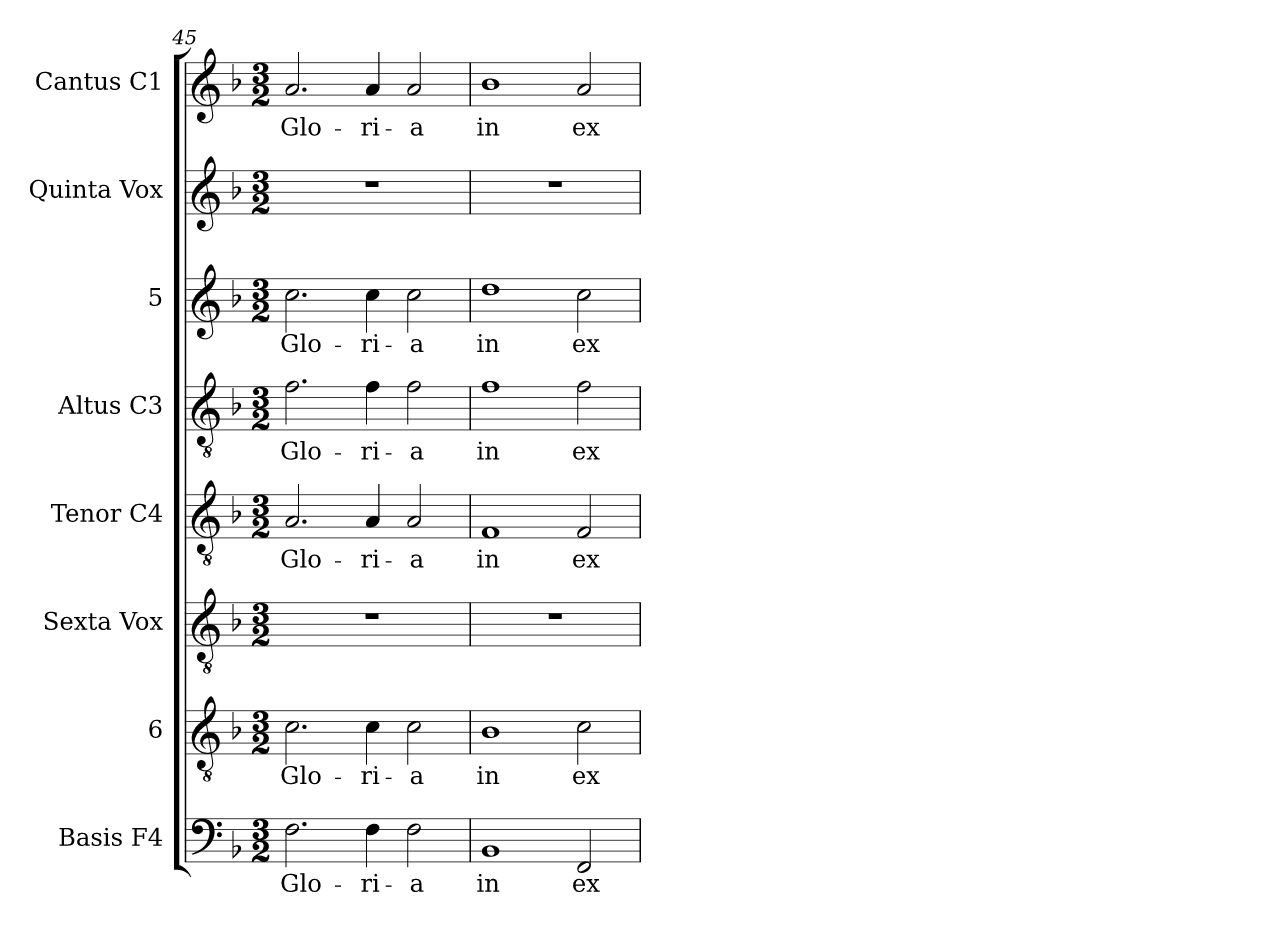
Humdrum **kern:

**kern	**text	**kern	**text	**kern	**kern	**text	**kern	**text	**kern	**text	**kern	**kern	**text
*part8	*part8	*part7	*part7	*part6	*part5	*part5	*part4	*part4	*part3	*part3	*part2	*part1	*part1
*staff8	*staff8	*staff7	*staff7	*staff6	*staff5	*staff5	*staff4	*staff4	*staff3	*staff3	*staff2	*staff1	*staff1
*I"Basis  F4	*	*I"6	*	*I"Sexta  Vox	*I"Tenor  C4	*	*I"Altus  C3	*	*I"5	*	*I"Quinta  Vox	*I"Cantus  C1	*
*I'B	*	*	*	*	*I'T	*	*I'A	*	*	*	*	*I'C	*
*clefF4	*	*clefGv2	*	*clefGv2	*clefGv2	*	*clefGv2	*	*clefG2	*	*clefG2	*clefG2	*
*k[b-]	*	*k[b-]	*	*k[b-]	*k[b-]	*	*k[b-]	*	*k[b-]	*	*k[b-]	*k[b-]	*
*F:	*	*F:	*	*F:	*F:	*	*F:	*	*F:	*	*F:	*F:	*
*M3/2	*	*M3/2	*	*M3/2	*M3/2	*	*M3/2	*	*M3/2	*	*M3/2	*M3/2	*
=45	=45	=45	=45	=45	=45	=45	=45	=45	=45	=45	=45	=45	=45
!	!LO:LY:b:cj	!	!LO:LY:b:cj	!	!	!LO:LY:b:cj	!	!LO:LY:b:cj	!	!LO:LY:b:cj	!	!	!LO:LY:b:cj
2.F\	Glo-	2.c\	Glo-	1.r	2.A/	Glo-	2.f\	Glo-	2.cc\	Glo-	1.r	2.a/	Glo-
!	!LO:LY:b:cj	!	!LO:LY:b:cj	!	!	!LO:LY:b:cj	!	!LO:LY:b:cj	!	!LO:LY:b:cj	!	!	!LO:LY:b:cj
4F\	-ri-	4c\	-ri-	.	4A/	-ri-	4f\	-ri-	4cc\	-ri-	.	4a/	-ri-
!	!LO:LY:b:cj	!	!LO:LY:b:cj	!	!	!LO:LY:b:cj	!	!LO:LY:b:cj	!	!LO:LY:b:cj	!	!	!LO:LY:b:cj
2F\	-a	2c\	-a	.	2A/	-a	2f\	-a	2cc\	-a	.	2a/	-a
=46	=46	=46	=46	=46	=46	=46	=46	=46	=46	=46	=46	=46	=46
!	!LO:LY:b:cj	!	!LO:LY:b:cj	!	!	!LO:LY:b:cj	!	!LO:LY:b:cj	!	!LO:LY:b:cj	!	!	!LO:LY:b:cj
1BB-	in	1B-	in	1.r	1F	in	1f	in	1dd	in	1.r	1b-	in
!	!LO:LY:b:cj	!	!LO:LY:b:cj	!	!	!LO:LY:b:cj	!	!LO:LY:b:cj	!	!LO:LY:b:cj	!	!	!LO:LY:b:cj
2FF/	ex-	2c\	ex-	.	2F/	ex-	2f\	ex-	2cc\	ex-	.	2a/	ex-
=	=	=	=	=	=	=	=	=	=	=	=	=	=
*-	*-	*-	*-	*-	*-	*-	*-	*-	*-	*-	*-	*-	*-
